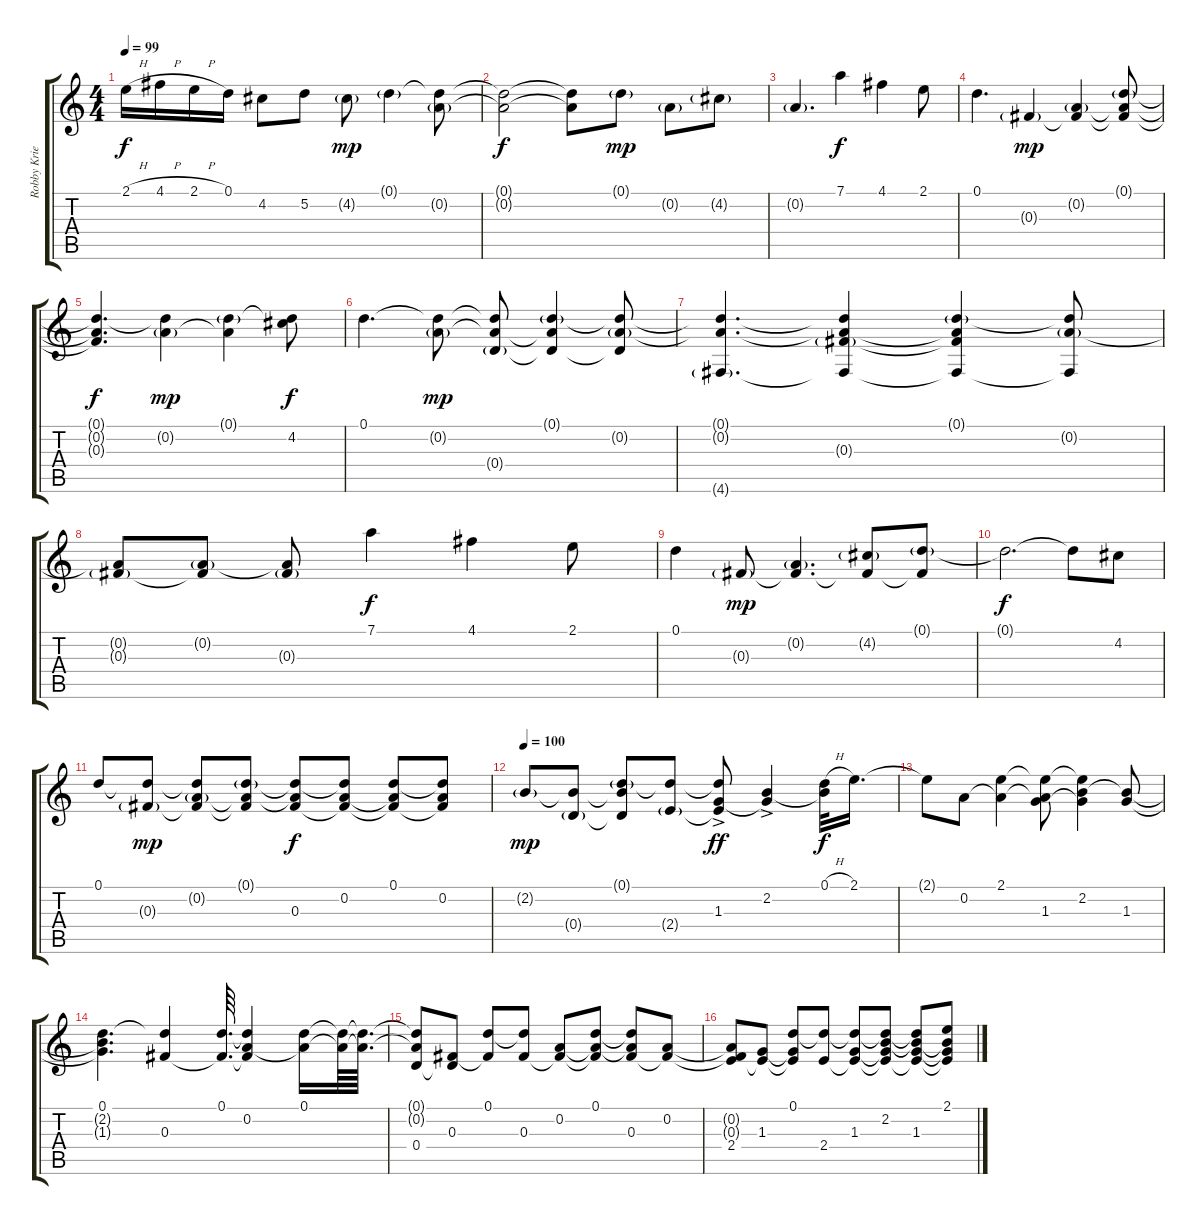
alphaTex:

\track ("Robby Krieger - Guitar" "Robby Krie") {instrument electricguitarjazz}
\staff {score tabs}
\tuning (D4 A3 Gb3 D3 A2 D2) {hide}
\ts (4 4)
\tempo 99
\clef g2
\ks c
2.1{h}.16{dy f} 4.1{h}.16 2.1{h}.16 0.1.16 4.2.8 5.2.8 4.2{g}.8{dy mp} 0.1{g}.4 (0.1{t} 0.2{g}).8 |
(0.1{t} 0.2{t}).2{dy f} (0.1{t} 0.2{t}).8 0.1{g}.8{dy mp} 0.2{g}.8 4.2{g}.8 |
0.2{g}.4{d} 7.1.4{dy f} 4.1.4 2.1.8 |
0.1.4{d} 0.3{g}.4{dy mp} (0.2{g} 0.3{t}).4 (0.1{g} 0.2{t} 0.3{t}).8 |
(0.1{t} 0.2{t} 0.3{t}).4{d dy f} (0.1{t} 0.2{g}).4{dy mp} (0.1{g} 0.2{t}).4 (0.1{t} 4.2).8{dy f} |
0.1.4{d} (0.1{t} 0.2{g}).8{dy mp} (0.1{t} 0.2{t} 0.4{g}).8 (0.1{g} 0.2{t} 0.4{t}).4 (0.1{t} 0.2{g} 0.4{t}).8 |
(0.1{t} 0.2{t} 4.6{g}).4{d} (0.1{t} 0.2{t} 0.3{g} 4.6{t}).4 (0.1{g} 0.2{t} 0.3{t} 4.6{t}).4 (0.1{t} 0.2{g} 4.6{t}).8 |
(0.2{t} 0.3{g}).8 (0.2{g} 0.3{t}).8 (0.2{t} 0.3{g}).8 7.1.4{dy f} 4.1.4 2.1.8 |
0.1.4 0.3{g}.8{dy mp} (0.2{g} 0.3{t}).4{d} (4.2{g} 0.3{t}).8 (0.1{g} 0.3{t}).8 |
0.1{t}.2{d dy f} 0.1{t}.8 4.2.8 |
0.1.8 (0.1{t} 0.3{g}).8{dy mp} (0.1{t} 0.2{g} 0.3{t}).8 (0.1{g} 0.2{t} 0.3{t}).8 (0.1{t} 0.2{t} 0.3).8{dy f} (0.1{t} 0.2 0.3{t}).8 (0.1 0.2{t} 0.3{t}).8 (0.1{t} 0.2 0.3{t}).8 |
\tempo 100
2.2{g}.8{dy mp} (2.2{t} 0.4{g}).8 (0.1{g} 2.2{t} 0.4{t}).8 (0.1{t} 2.4{g}).8 (0.1{t} 1.3{ac} 2.4{t}).8{dy ff} (2.2{ac} 1.3{t}).4 (0.1{h} 2.2{t}).32{dy f} 2.1.16{d} |
2.1{t}.8 0.2.8 (2.1 0.2{t}).4 (2.1{t} 0.2{t} 1.3).8 (2.1{t} 2.2 1.3{t}).4 (2.2{t} 1.3).8 |
(0.1 2.2{t} 1.3{t}).4{d} (0.1{t} 0.3).4 (0.1 0.3{t}).64{d} (0.1{t} 0.2 0.3{t}).4 (0.1 0.2{t}).16 (0.1{t} 0.2{t}).64 (0.1{t} 0.2{t}).64{d} |
(0.1{t} 0.2{t} 0.4).8 (0.3 0.4{t}).8 (0.1 0.3{t}).8 (0.1{t} 0.3).8 (0.2 0.3{t}).8 (0.1 0.2{t} 0.3{t}).8 (0.1{t} 0.2{t} 0.3).8 (0.2 0.3{t}).8 |
(0.2{t} 0.3{t} 2.4).8 (1.3 2.4{t}).8 (0.1 1.3{t} 2.4{t}).8 (0.1{t} 2.4).8 (0.1{t} 1.3 2.4{t}).8 (0.1{t} 2.2 1.3{t} 2.4{t}).8 (0.1{t} 2.2{t} 1.3 2.4{t}).8 (2.1 2.2{t} 1.3{t} 2.4{t}).8
